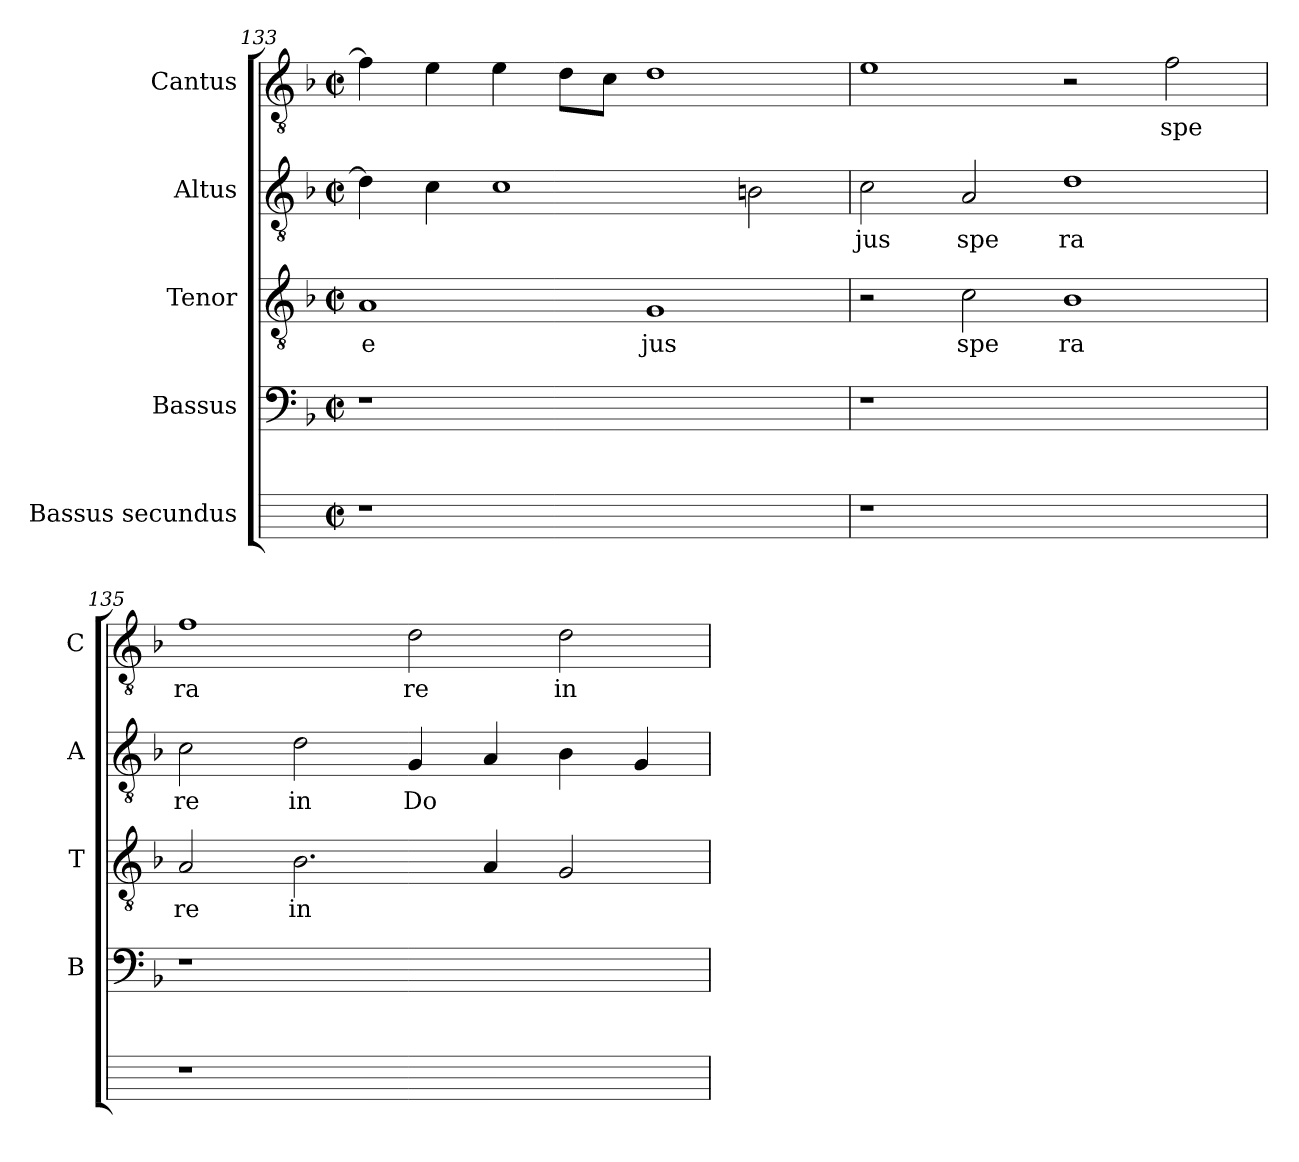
**kern	**kern	**kern	**text	**kern	**text	**kern	**text
*part5	*part4	*part3	*part3	*part2	*part2	*part1	*part1
*staff5	*staff4	*staff3	*staff3	*staff2	*staff2	*staff1	*staff1
*I"Bassus  secundus	*I"Bassus	*I"Tenor	*	*I"Altus	*	*I"Cantus	*
*	*I'B	*I'T	*	*I'A	*	*I'C	*
!!LO:LB:g=z
*	*clefF4	*clefGv2	*	*clefGv2	*	*clefGv2	*
*k[]	*k[b-]	*k[b-]	*	*k[b-]	*	*k[b-]	*
*C:	*F:	*F:	*	*F:	*	*F:	*
*M2/2	*M2/2	*M2/2	*	*M2/2	*	*M2/2	*
*met(c|)	*met(c|)	*met(c|)	*	*met(c|)	*	*met(c|)	*
=133	=133	=133	=133	=133	=133	=133	=133
!	!	!	!LO:LY:b:cj	!	!LO:LY:b:cj	!	!LO:LY:b:cj
1r	1r	1A	e	4d\]	.	4f\]	.
!	!	!	!	!	!LO:LY:b:cj	!	!LO:LY:b:cj
.	.	.	.	4c\	.	4e\	.
!	!	!	!	!	!LO:LY:b:cj	!	!LO:LY:b:cj
.	.	.	.	1c	.	4e\	.
!	!	!	!	!	!	!	!LO:LY:b:cj
.	.	.	.	.	.	8d\L	.
!	!	!	!	!	!	!	!LO:LY:b:cj
.	.	.	.	.	.	8c\J	.
!	!	!	!LO:LY:b:cj	!	!	!	!LO:LY:b:cj
1ryy	1ryy	1G	jus	.	.	1d	.
!	!	!	!	!	!LO:LY:b:cj	!	!
.	.	.	.	2B\	.	.	.
=134	=134	=134	=134	=134	=134	=134	=134
!	!	!	!	!	!LO:LY:b:cj	!	!LO:LY:b:cj
1r	1r	2r	.	2c\	jus	1e	.
!	!	!	!LO:LY:b:cj	!	!LO:LY:b:cj	!	!
.	.	2c\	spe	2A/	spe	.	.
!	!	!	!LO:LY:b:cj	!	!LO:LY:b:cj	!	!
1ryy	1ryy	1B-	ra	1d	ra	2r	.
!	!	!	!	!	!	!	!LO:LY:b:cj
.	.	.	.	.	.	2f\	spe
=135	=135	=135	=135	=135	=135	=135	=135
!	!	!	!LO:LY:b:cj	!	!LO:LY:b:cj	!	!LO:LY:b:cj
1r	1r	2A/	re	2c\	re	1f	ra
!	!	!	!LO:LY:b:cj	!	!LO:LY:b:cj	!	!
.	.	2.B-\	in	2d\	in	.	.
!	!	!	!	!	!LO:LY:b:cj	!	!LO:LY:b:cj
1ryy	1ryy	.	.	4G/	Do	2d\	re
!	!	!	!LO:LY:b:cj	!	!LO:LY:b:cj	!	!
.	.	4A/	.	4A/	.	.	.
!	!	!	!LO:LY:b:cj	!	!LO:LY:b:cj	!	!LO:LY:b:cj
.	.	2G/	.	4B-\	.	2d\	in
!	!	!	!	!	!LO:LY:b:cj	!	!
.	.	.	.	4G/	.	.	.
=	=	=	=	=	=	=	=
*-	*-	*-	*-	*-	*-	*-	*-
